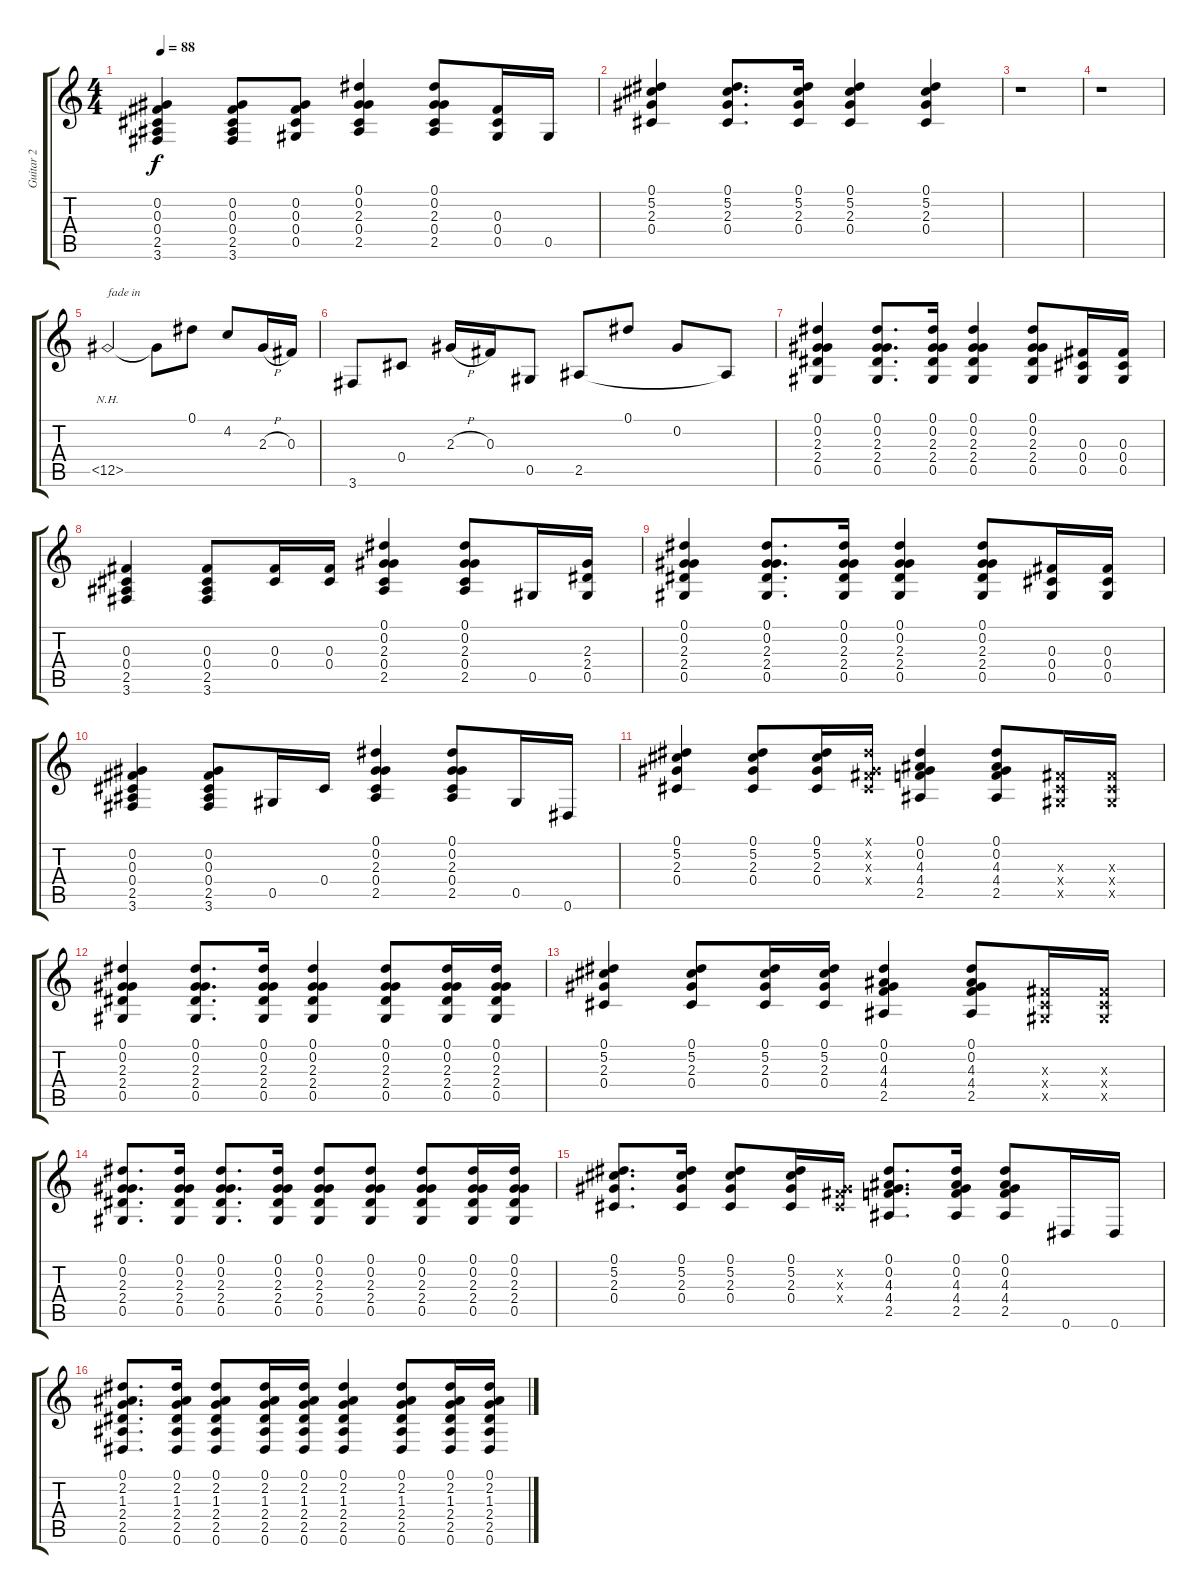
\track ("Guitar 2" "Guitar 2") {instrument overdrivenguitar}
\staff {score tabs}
\tuning (Eb4 Ab3 Gb3 Db3 Ab2 Eb2) {hide}
\ts (4 4)
\tempo 88
\clef g2
\ks c
(0.2 0.3 0.4 2.5 3.6).4{dy f} (0.2 0.3 0.4 2.5 3.6).8 (0.2 0.3 0.4 0.5).8 (0.1 0.2 2.3 0.4 2.5).4 (0.1 0.2 2.3 0.4 2.5).8 (0.3 0.4 0.5).16 0.5.16 |
(0.1 5.2 2.3 0.4).4 (0.1 5.2 2.3 0.4).8{d} (0.1 5.2 2.3 0.4).16 (0.1 5.2 2.3 0.4).4 (0.1 5.2 2.3 0.4).4 |
r.1 |
r.1 |
12.5{nh}.2{txt "fade in"} 12.5{t}.8 0.1.8 4.2.8 2.3{h}.16 0.3.16 |
3.6.8 0.4.8 2.3{h}.16 0.3.16 0.5.8 2.5.8 0.1.8 0.2.8 2.5{t}.8 |
(0.1 0.2 2.3 2.4 0.5).4 (0.1 0.2 2.3 2.4 0.5).8{d} (0.1 0.2 2.3 2.4 0.5).16 (0.1 0.2 2.3 2.4 0.5).4 (0.1 0.2 2.3 2.4 0.5).8 (0.3 0.4 0.5).16 (0.3 0.4 0.5).16 |
(0.3 0.4 2.5 3.6).4 (0.3 0.4 2.5 3.6).8 (0.3 0.4).16 (0.3 0.4).16 (0.1 0.2 2.3 0.4 2.5).4 (0.1 0.2 2.3 0.4 2.5).8 0.5.16 (2.3 2.4 0.5).16 |
(0.1 0.2 2.3 2.4 0.5).4 (0.1 0.2 2.3 2.4 0.5).8{d} (0.1 0.2 2.3 2.4 0.5).16 (0.1 0.2 2.3 2.4 0.5).4 (0.1 0.2 2.3 2.4 0.5).8 (0.3 0.4 0.5).16 (0.3 0.4 0.5).16 |
(0.2 0.3 0.4 2.5 3.6).4 (0.2 0.3 0.4 2.5 3.6).8 0.5.16 0.4.16 (0.1 0.2 2.3 0.4 2.5).4 (0.1 0.2 2.3 0.4 2.5).8 0.5.16 0.6.16 |
(0.1 5.2 2.3 0.4).4 (0.1 5.2 2.3 0.4).8 (0.1 5.2 2.3 0.4).16 (0.1{x} 0.2{x} 0.3{x} 0.4{x}).16 (0.1 0.2 4.3 4.4 2.5).4 (0.1 0.2 4.3 4.4 2.5).8 (0.3{x} 0.4{x} 0.5{x}).16 (0.3{x} 0.4{x} 0.5{x}).16 |
(0.1 0.2 2.3 2.4 0.5).4 (0.1 0.2 2.3 2.4 0.5).8{d} (0.1 0.2 2.3 2.4 0.5).16 (0.1 0.2 2.3 2.4 0.5).4 (0.1 0.2 2.3 2.4 0.5).8 (0.1 0.2 2.3 2.4 0.5).16 (0.1 0.2 2.3 2.4 0.5).16 |
(0.1 5.2 2.3 0.4).4 (0.1 5.2 2.3 0.4).8 (0.1 5.2 2.3 0.4).16 (0.1 5.2 2.3 0.4).16 (0.1 0.2 4.3 4.4 2.5).4 (0.1 0.2 4.3 4.4 2.5).8 (0.3{x} 0.4{x} 0.5{x}).16 (0.3{x} 0.4{x} 0.5{x}).16 |
(0.1 0.2 2.3 2.4 0.5).8{d} (0.1 0.2 2.3 2.4 0.5).16 (0.1 0.2 2.3 2.4 0.5).8{d} (0.1 0.2 2.3 2.4 0.5).16 (0.1 0.2 2.3 2.4 0.5).8 (0.1 0.2 2.3 2.4 0.5).8 (0.1 0.2 2.3 2.4 0.5).8 (0.1 0.2 2.3 2.4 0.5).16 (0.1 0.2 2.3 2.4 0.5).16 |
(0.1 5.2 2.3 0.4).8{d} (0.1 5.2 2.3 0.4).16 (0.1 5.2 2.3 0.4).8 (0.1 5.2 2.3 0.4).16 (0.2{x} 0.3{x} 0.4{x}).16 (0.1 0.2 4.3 4.4 2.5).8{d} (0.1 0.2 4.3 4.4 2.5).16 (0.1 0.2 4.3 4.4 2.5).8 0.6.16 0.6.16 |
(0.1 2.2 1.3 2.4 2.5 0.6).8{d} (0.1 2.2 1.3 2.4 2.5 0.6).16 (0.1 2.2 1.3 2.4 2.5 0.6).8 (0.1 2.2 1.3 2.4 2.5 0.6).16 (0.1 2.2 1.3 2.4 2.5 0.6).16 (0.1 2.2 1.3 2.4 2.5 0.6).4 (0.1 2.2 1.3 2.4 2.5 0.6).8 (0.1 2.2 1.3 2.4 2.5 0.6).16 (0.1 2.2 1.3 2.4 2.5 0.6).16
